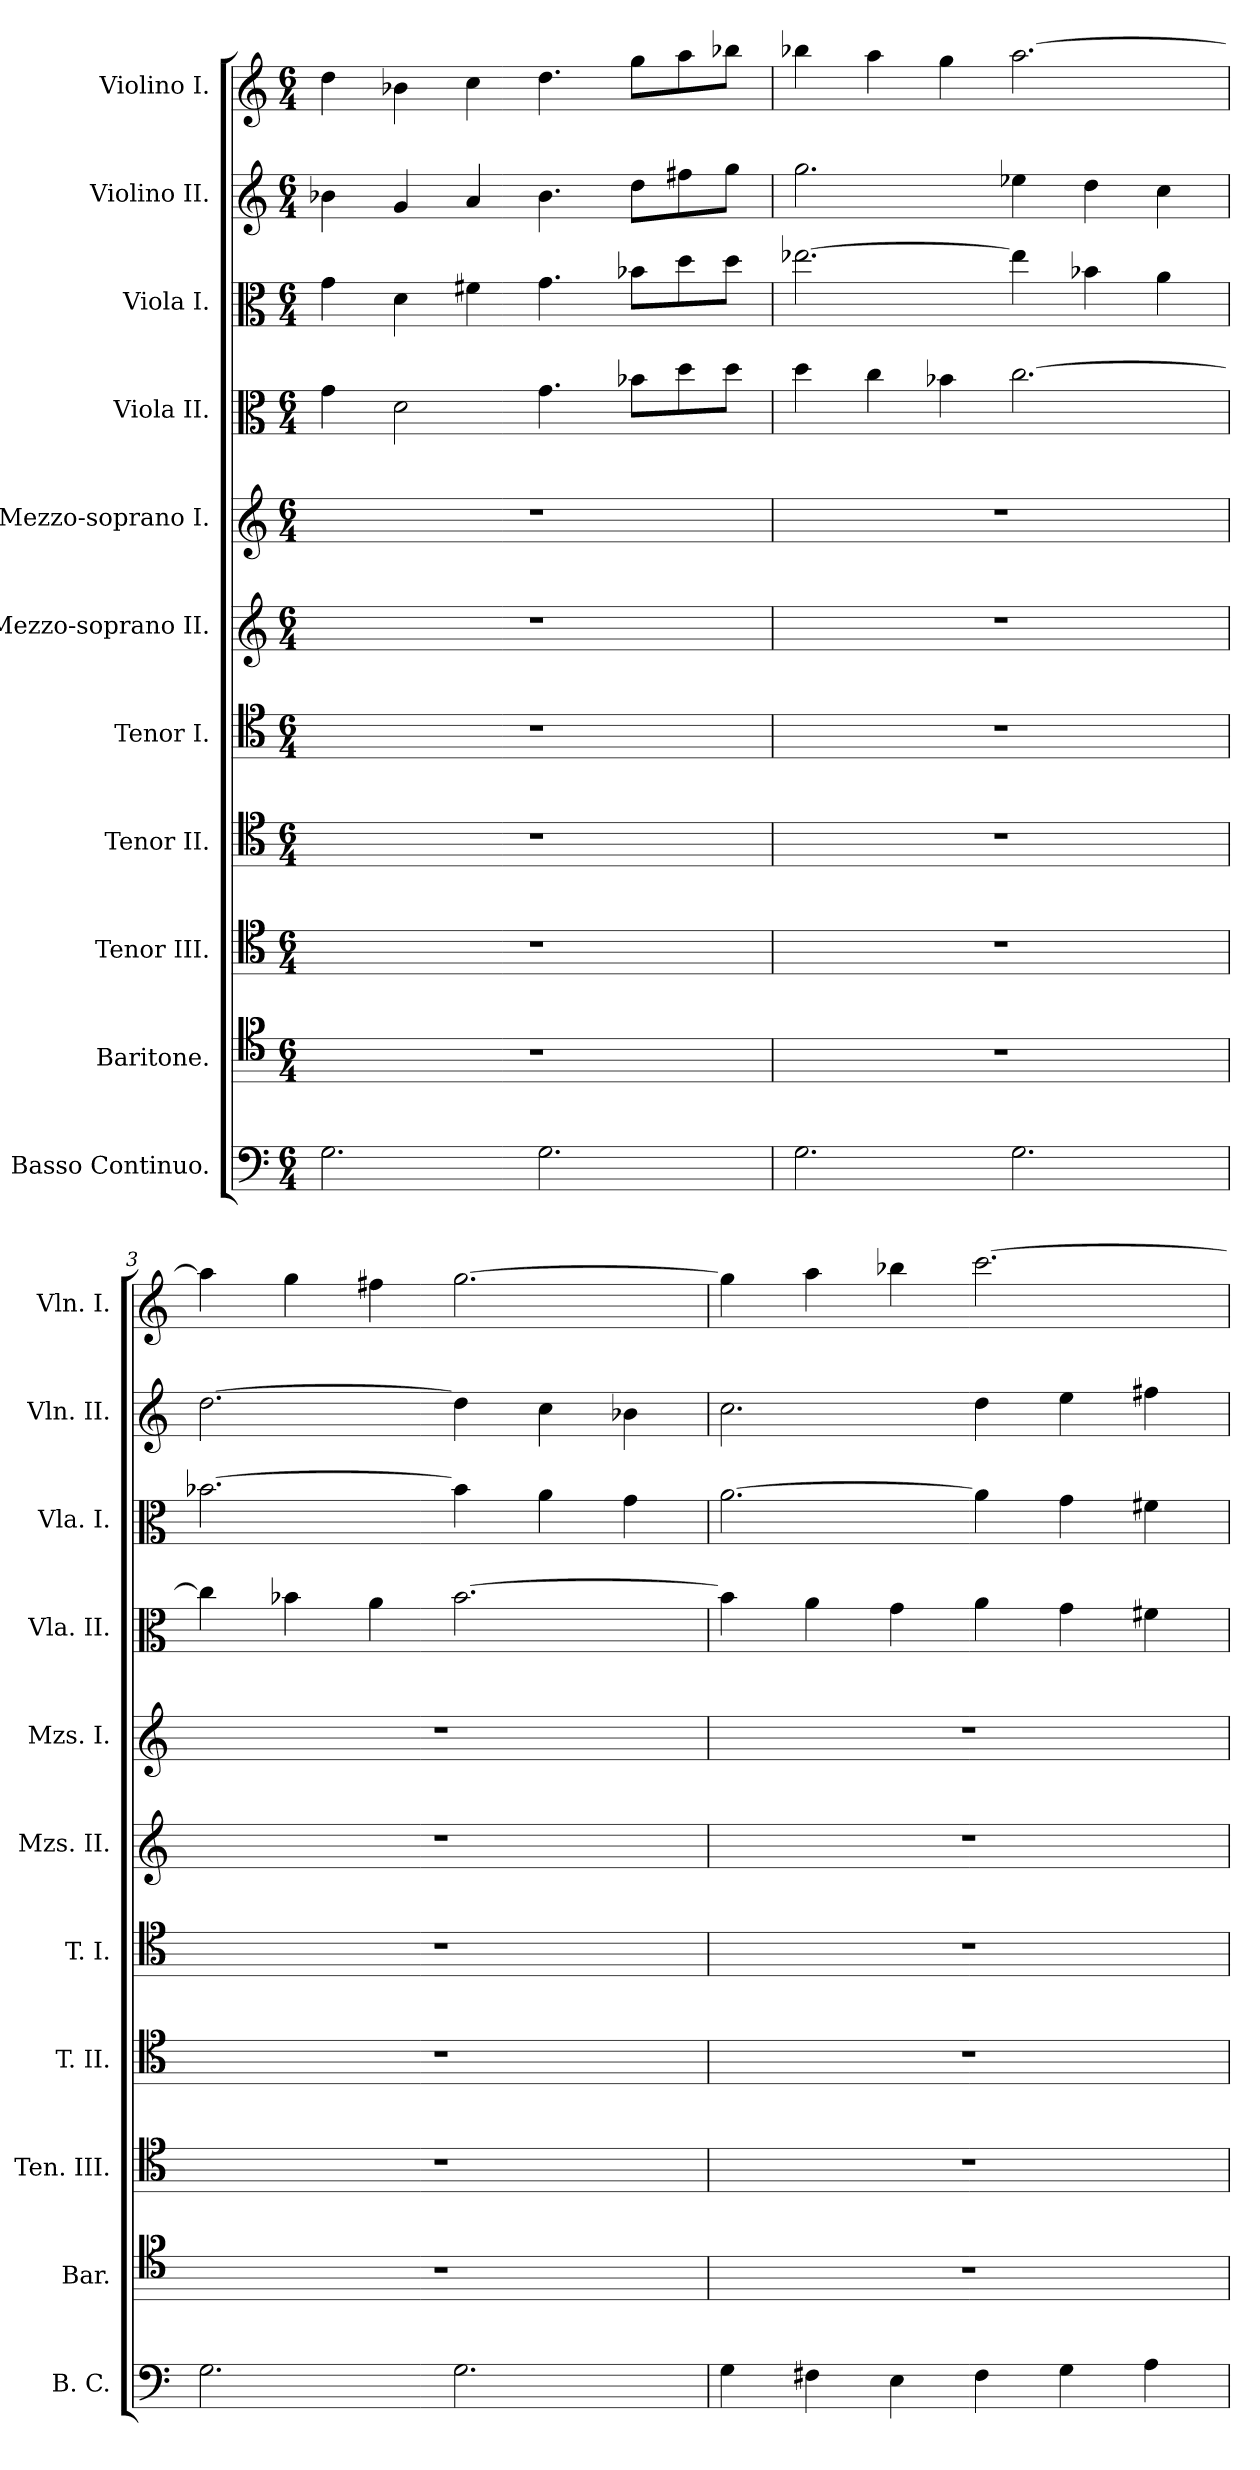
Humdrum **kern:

**kern	**kern	**kern	**kern	**kern	**kern	**kern	**kern	**kern	**kern	**kern
*part11	*part10	*part9	*part8	*part7	*part6	*part5	*part4	*part3	*part2	*part1
*staff11	*staff10	*staff9	*staff8	*staff7	*staff6	*staff5	*staff4	*staff3	*staff2	*staff1
*I"Basso Continuo.	*I"Baritone.	*I"Tenor III.	*I"Tenor II.	*I"Tenor I.	*I"Mezzo-soprano II.	*I"Mezzo-soprano I.	*I"Viola II.	*I"Viola I.	*I"Violino II.	*I"Violino I.
*I'B. C.	*I'Bar.	*I'Ten. III.	*I'T. II.	*I'T. I.	*I'Mzs. II.	*I'Mzs. I.	*I'Vla. II.	*I'Vla. I.	*I'Vln. II.	*I'Vln. I.
*clefF4	*clefC5	*clefC4	*clefC4	*clefC4	*clefG2	*clefG2	*clefC3	*clefC3	*clefG2	*clefG2
*k[]	*k[]	*k[]	*k[]	*k[]	*k[]	*k[]	*k[]	*k[]	*k[]	*k[]
*M6/4	*M6/4	*M6/4	*M6/4	*M6/4	*M6/4	*M6/4	*M6/4	*M6/4	*M6/4	*M6/4
=1	=1	=1	=1	=1	=1	=1	=1	=1	=1	=1
2.G\	1.r	1.r	1.r	1.r	1.r	1.r	4g\	4g\	4b-X\	4dd\
.	.	.	.	.	.	.	2d\	4d\	4g/	4b-X\
.	.	.	.	.	.	.	.	4f#X\	4a/	4cc\
2.G\	.	.	.	.	.	.	4.g\	4.g\	4.b-\	4.dd\
.	.	.	.	.	.	.	8b-X\L	8b-X\L	8dd\L	8gg\L
.	.	.	.	.	.	.	8dd\	8dd\	8ff#X\	8aa\
.	.	.	.	.	.	.	8dd\J	8dd\J	8gg\J	8bb-X\J
=2	=2	=2	=2	=2	=2	=2	=2	=2	=2	=2
2.G\	1.r	1.r	1.r	1.r	1.r	1.r	4dd\	[2.ee-X\	2.gg\	4bb-X\
.	.	.	.	.	.	.	4cc\	.	.	4aa\
.	.	.	.	.	.	.	4b-X\	.	.	4gg\
2.G\	.	.	.	.	.	.	[2.cc\	4ee-\]	4ee-X\	[2.aa\
.	.	.	.	.	.	.	.	4b-X\	4dd\	.
.	.	.	.	.	.	.	.	4a\	4cc\	.
=3	=3	=3	=3	=3	=3	=3	=3	=3	=3	=3
2.G\	1.r	1.r	1.r	1.r	1.r	1.r	4cc\]	[2.b-X\	[2.dd\	4aa\]
.	.	.	.	.	.	.	4b-X\	.	.	4gg\
.	.	.	.	.	.	.	4a\	.	.	4ff#X\
2.G\	.	.	.	.	.	.	[2.b-\	4b-\]	4dd\]	[2.gg\
.	.	.	.	.	.	.	.	4a\	4cc\	.
.	.	.	.	.	.	.	.	4g\	4b-X\	.
=4	=4	=4	=4	=4	=4	=4	=4	=4	=4	=4
4G\	1.r	1.r	1.r	1.r	1.r	1.r	4b-\]	[2.a\	2.cc\	4gg\]
4F#X\	.	.	.	.	.	.	4a\	.	.	4aa\
4E\	.	.	.	.	.	.	4g\	.	.	4bb-X\
4F#\	.	.	.	.	.	.	4a\	4a\]	4dd\	[2.ccc\
4G\	.	.	.	.	.	.	4g\	4g\	4ee\	.
4A\	.	.	.	.	.	.	4f#X\	4f#X\	4ff#X\	.
=	=	=	=	=	=	=	=	=	=	=
*-	*-	*-	*-	*-	*-	*-	*-	*-	*-	*-
